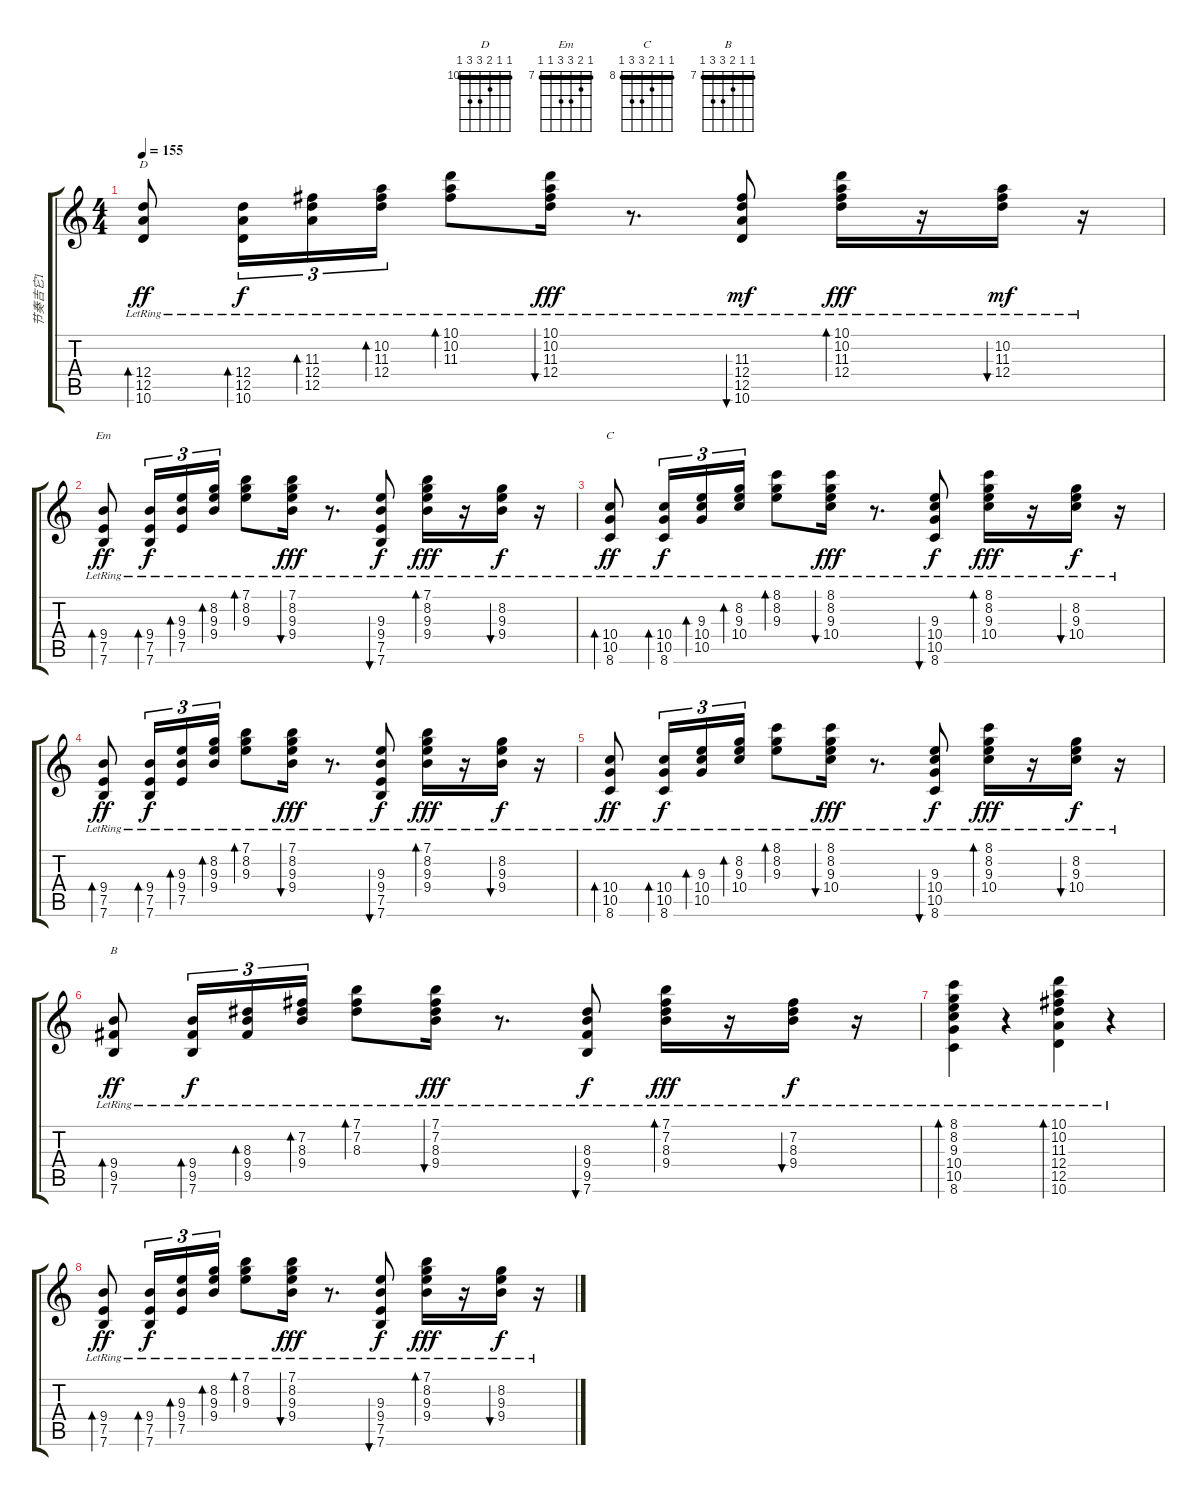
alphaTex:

\track ("节奏吉它1" "节奏吉它1") {instrument acousticguitarsteel}
\staff {score tabs}
\tuning (E4 B3 G3 D3 A2 E2) {hide}
\chord ("D" 10 10 11 12 12 10) {firstfret 10 barre 10}
\chord ("Em" 7 8 9 9 7 7) {firstfret 7 barre 7}
\chord ("C" 8 8 9 10 10 8) {firstfret 8 barre 8}
\chord ("B" 7 7 8 9 9 7) {firstfret 7 barre 7}
\ts (4 4)
\tempo 155
\clef g2
\ks c
(12.4{lr} 12.5{lr} 10.6{lr}).8{bd 120 ch "D" dy ff} (12.4{lr} 12.5{lr} 10.6{lr}).16{tu (3 2) bd 120 dy f} (11.3{lr} 12.4{lr} 12.5{lr}).16{tu (3 2) bd 120} (10.2{lr} 11.3{lr} 12.4{lr}).16{tu (3 2) bd 120} (10.1{lr} 10.2{lr} 11.3{lr}).8{bd 120} (10.1{lr} 10.2{lr} 11.3{lr} 12.4{lr}).16{bu 120 dy fff} r.8{d} (11.3{lr} 12.4{lr} 12.5{lr} 10.6{lr}).8{bu 120 dy mf} (10.1{lr} 10.2{lr} 11.3{lr} 12.4{lr}).16{bd 120 dy fff} r.16 (10.2{lr} 11.3{lr} 12.4{lr}).16{bu 120 dy mf} r.16 |
(9.4{lr} 7.5{lr} 7.6{lr}).8{bd 120 ch "Em" dy ff} (9.4{lr} 7.5{lr} 7.6{lr}).16{tu (3 2) bd 120 dy f} (9.3{lr} 9.4{lr} 7.5{lr}).16{tu (3 2) bd 120} (8.2{lr} 9.3{lr} 9.4{lr}).16{tu (3 2) bd 120} (7.1{lr} 8.2{lr} 9.3{lr}).8{bd 120} (7.1{lr} 8.2{lr} 9.3{lr} 9.4{lr}).16{bu 120 dy fff} r.8{d} (9.3{lr} 9.4{lr} 7.5{lr} 7.6{lr}).8{bu 120 dy f} (7.1{lr} 8.2{lr} 9.3{lr} 9.4{lr}).16{bd 120 dy fff} r.16 (8.2{lr} 9.3{lr} 9.4{lr}).16{bu 120 dy f} r.16 |
(10.4{lr} 10.5{lr} 8.6{lr}).8{bd 120 ch "C" dy ff} (10.4{lr} 10.5{lr} 8.6{lr}).16{tu (3 2) bd 120 dy f} (9.3{lr} 10.4{lr} 10.5{lr}).16{tu (3 2) bd 120} (8.2{lr} 9.3{lr} 10.4{lr}).16{tu (3 2) bd 120} (8.1{lr} 8.2{lr} 9.3{lr}).8{bd 120} (8.1{lr} 8.2{lr} 9.3{lr} 10.4{lr}).16{bu 120 dy fff} r.8{d} (9.3{lr} 10.4{lr} 10.5{lr} 8.6{lr}).8{bu 120 dy f} (8.1{lr} 8.2{lr} 9.3{lr} 10.4{lr}).16{bd 120 dy fff} r.16 (8.2{lr} 9.3{lr} 10.4{lr}).16{bu 120 dy f} r.16 |
(9.4{lr} 7.5{lr} 7.6{lr}).8{bd 120 dy ff} (9.4{lr} 7.5{lr} 7.6{lr}).16{tu (3 2) bd 120 dy f} (9.3{lr} 9.4{lr} 7.5{lr}).16{tu (3 2) bd 120} (8.2{lr} 9.3{lr} 9.4{lr}).16{tu (3 2) bd 120} (7.1{lr} 8.2{lr} 9.3{lr}).8{bd 120} (7.1{lr} 8.2{lr} 9.3{lr} 9.4{lr}).16{bu 120 dy fff} r.8{d} (9.3{lr} 9.4{lr} 7.5{lr} 7.6{lr}).8{bu 120 dy f} (7.1{lr} 8.2{lr} 9.3{lr} 9.4{lr}).16{bd 120 dy fff} r.16 (8.2{lr} 9.3{lr} 9.4{lr}).16{bu 120 dy f} r.16 |
(10.4{lr} 10.5{lr} 8.6{lr}).8{bd 120 dy ff} (10.4{lr} 10.5{lr} 8.6{lr}).16{tu (3 2) bd 120 dy f} (9.3{lr} 10.4{lr} 10.5{lr}).16{tu (3 2) bd 120} (8.2{lr} 9.3{lr} 10.4{lr}).16{tu (3 2) bd 120} (8.1{lr} 8.2{lr} 9.3{lr}).8{bd 120} (8.1{lr} 8.2{lr} 9.3{lr} 10.4{lr}).16{bu 120 dy fff} r.8{d} (9.3{lr} 10.4{lr} 10.5{lr} 8.6{lr}).8{bu 120 dy f} (8.1{lr} 8.2{lr} 9.3{lr} 10.4{lr}).16{bd 120 dy fff} r.16 (8.2{lr} 9.3{lr} 10.4{lr}).16{bu 120 dy f} r.16 |
(9.4{lr} 9.5{lr} 7.6{lr}).8{bd 120 ch "B" dy ff} (9.4{lr} 9.5{lr} 7.6{lr}).16{tu (3 2) bd 120 dy f} (8.3{lr} 9.4{lr} 9.5{lr}).16{tu (3 2) bd 120} (7.2{lr} 8.3{lr} 9.4{lr}).16{tu (3 2) bd 120} (7.1{lr} 7.2{lr} 8.3{lr}).8{bd 120} (7.1{lr} 7.2{lr} 8.3{lr} 9.4{lr}).16{bu 120 dy fff} r.8{d} (8.3{lr} 9.4{lr} 9.5{lr} 7.6{lr}).8{bu 120 dy f} (7.1{lr} 7.2{lr} 8.3{lr} 9.4{lr}).16{bd 120 dy fff} r.16 (7.2{lr} 8.3{lr} 9.4{lr}).16{bu 120 dy f} r.16 |
(8.1{lr} 8.2{lr} 9.3{lr} 10.4{lr} 10.5{lr} 8.6{lr}).4{bd 120} r.4 (10.1{lr} 10.2{lr} 11.3{lr} 12.4{lr} 12.5{lr} 10.6{lr}).4{bd 120} r.4 |
(9.4{lr} 7.5{lr} 7.6{lr}).8{bd 120 dy ff} (9.4{lr} 7.5{lr} 7.6{lr}).16{tu (3 2) bd 120 dy f} (9.3{lr} 9.4{lr} 7.5{lr}).16{tu (3 2) bd 120} (8.2{lr} 9.3{lr} 9.4{lr}).16{tu (3 2) bd 120} (7.1{lr} 8.2{lr} 9.3{lr}).8{bd 120} (7.1{lr} 8.2{lr} 9.3{lr} 9.4{lr}).16{bu 120 dy fff} r.8{d} (9.3{lr} 9.4{lr} 7.5{lr} 7.6{lr}).8{bu 120 dy f} (7.1{lr} 8.2{lr} 9.3{lr} 9.4{lr}).16{bd 120 dy fff} r.16 (8.2{lr} 9.3{lr} 9.4{lr}).16{bu 120 dy f} r.16
